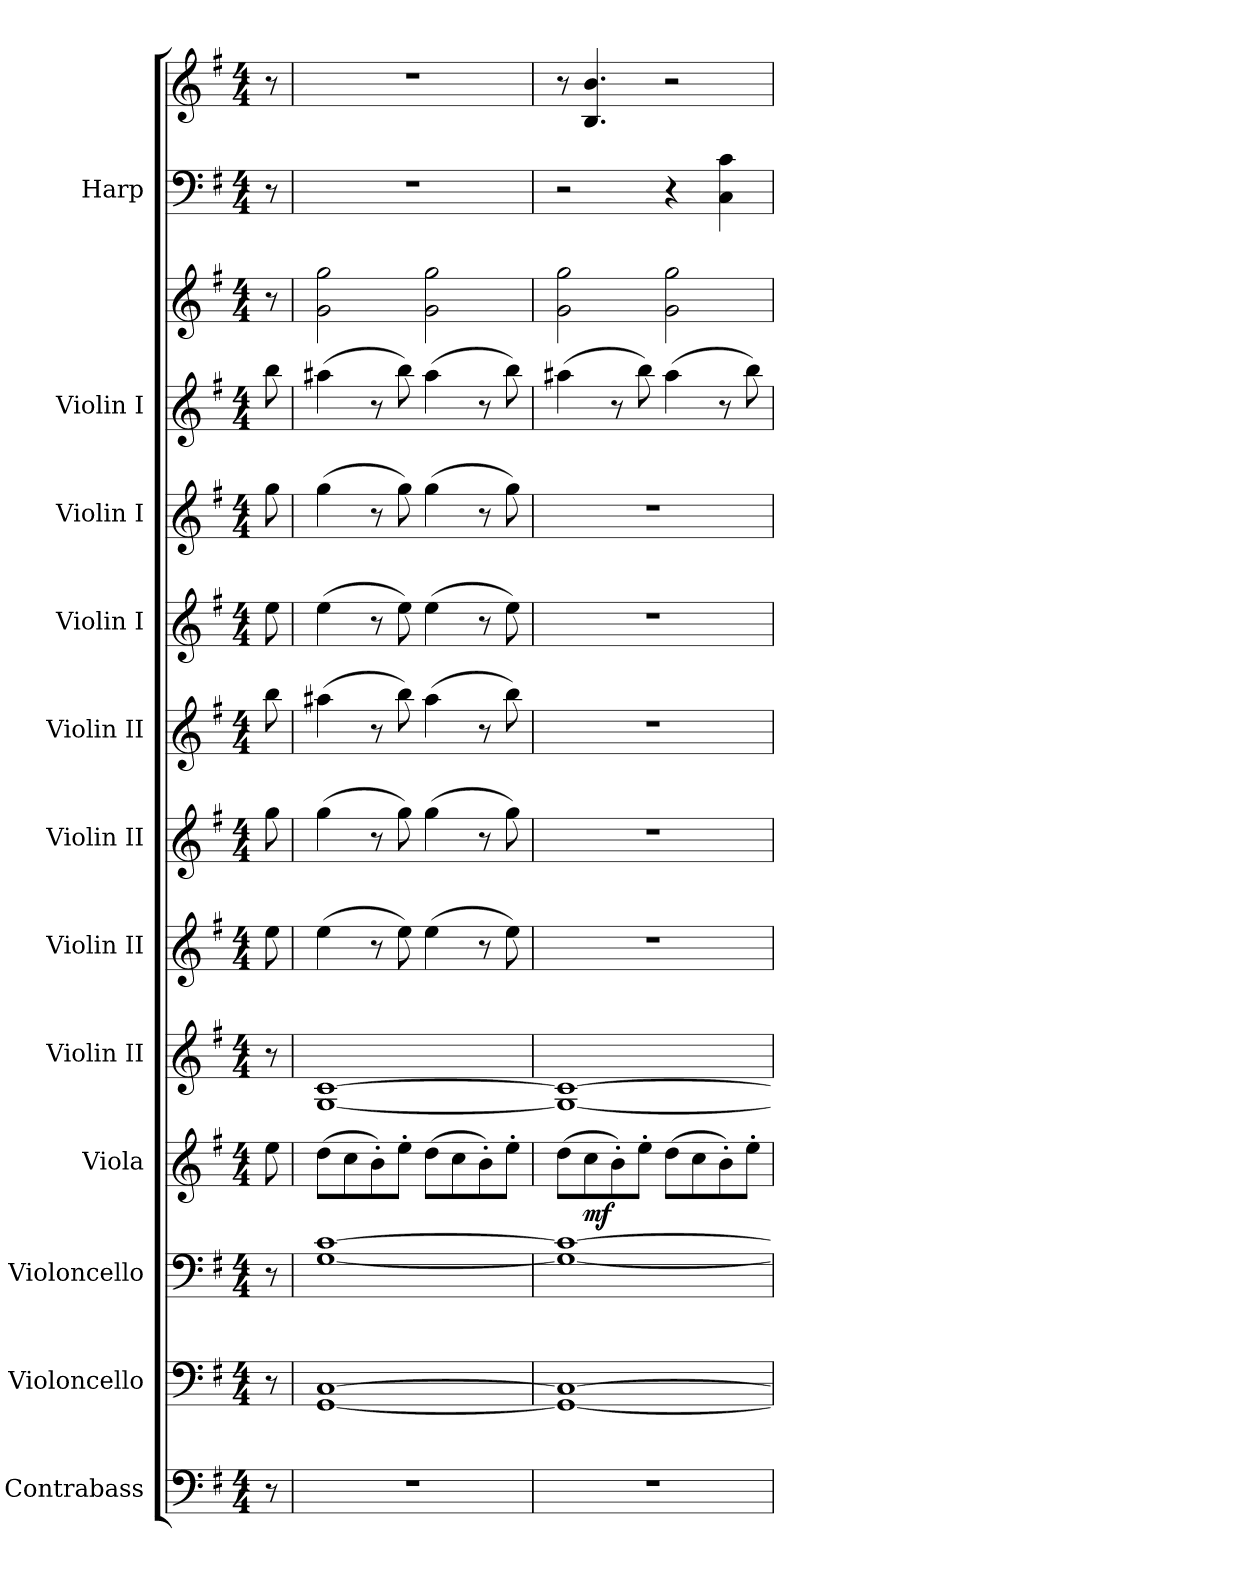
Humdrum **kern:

**kern	**kern	**kern	**kern	**dynam	**kern	**kern	**kern	**kern	**kern	**kern	**kern	**kern	**kern	**kern
*part13	*part12	*part11	*part10	*part10	*part9	*part8	*part7	*part6	*part5	*part4	*part3	*part2	*part1	*part1
*staff14	*staff13	*staff12	*staff11	*staff11	*staff10	*staff9	*staff8	*staff7	*staff6	*staff5	*staff4	*staff3	*staff2	*staff1
*I"Contrabass	*I"Violoncello	*I"Violoncello	*I"Viola	*	*I"Violin II	*I"Violin II	*I"Violin II	*I"Violin II	*I"Violin I	*I"Violin I	*I"Violin I	*	*I"Harp	*
*I'Cb.	*I'Vc.	*I'Vc.	*I'Vla.	*	*I'Vln. II	*I'Vln. II	*I'Vln. II	*I'Vln. II	*I'Vln. I	*I'Vln. I	*I'Vln. I	*	*I'Hp.	*
*clefF4	*clefF4	*clefF4	*clefG2	*	*clefG2	*clefG2	*clefG2	*clefG2	*clefG2	*clefG2	*clefG2	*clefG2	*clefF4	*clefG2
*k[f#]	*k[f#]	*k[f#]	*k[f#]	*	*k[f#]	*k[f#]	*k[f#]	*k[f#]	*k[f#]	*k[f#]	*k[f#]	*k[f#]	*k[f#]	*k[f#]
*G:	*G:	*G:	*G:	*	*G:	*G:	*G:	*G:	*G:	*G:	*G:	*G:	*G:	*G:
*M4/4	*M4/4	*M4/4	*M4/4	*	*M4/4	*M4/4	*M4/4	*M4/4	*M4/4	*M4/4	*M4/4	*M4/4	*M4/4	*M4/4
=	=	=	=	=	=	=	=	=	=	=	=	=	=	=
8r	8r	8r	8ee	.	8r	8ee	8gg	8bb	8ee	8gg	8bb	8r	8r	8r
=1	=1	=1	=1	=1	=1	=1	=1	=1	=1	=1	=1	=1	=1	=1
1r	[1GG [1C	[1G [1c	(8ddL	.	[1G [1c	(4ee	(4gg	(4aa#X	(4ee	(4gg	(4aa#X	2g 2gg	1r	1r
.	.	.	8cc	.	.	.	.	.	.	.	.	.	.	.
.	.	.	8b')	.	.	8r	8r	8r	8r	8r	8r	.	.	.
.	.	.	8ee'J	.	.	8ee)	8gg)	8bb)	8ee)	8gg)	8bb)	.	.	.
.	.	.	(8ddL	.	.	(4ee	(4gg	(4aa#	(4ee	(4gg	(4aa#	2g 2gg	.	.
.	.	.	8cc	.	.	.	.	.	.	.	.	.	.	.
.	.	.	8b')	.	.	8r	8r	8r	8r	8r	8r	.	.	.
.	.	.	8ee'J	.	.	8ee)	8gg)	8bb)	8ee)	8gg)	8bb)	.	.	.
=2	=2	=2	=2	=2	=2	=2	=2	=2	=2	=2	=2	=2	=2	=2
1r	1GG_ 1C_	1G_ 1c_	(8ddL	.	1G_ 1c_	1r	1r	1r	1r	1r	(4aa#X	2g 2gg	2r	8r
.	.	.	8cc	mf	.	.	.	.	.	.	.	.	.	4.B 4.b
.	.	.	8b')	.	.	.	.	.	.	.	8r	.	.	.
.	.	.	8ee'J	.	.	.	.	.	.	.	8bb)	.	.	.
.	.	.	(8ddL	.	.	.	.	.	.	.	(4aa#	2g 2gg	4r	2r
.	.	.	8cc	.	.	.	.	.	.	.	.	.	.	.
.	.	.	8b')	.	.	.	.	.	.	.	8r	.	4C 4c	.
.	.	.	8ee'J	.	.	.	.	.	.	.	8bb)	.	.	.
=	=	=	=	=	=	=	=	=	=	=	=	=	=	=
*-	*-	*-	*-	*-	*-	*-	*-	*-	*-	*-	*-	*-	*-	*-
